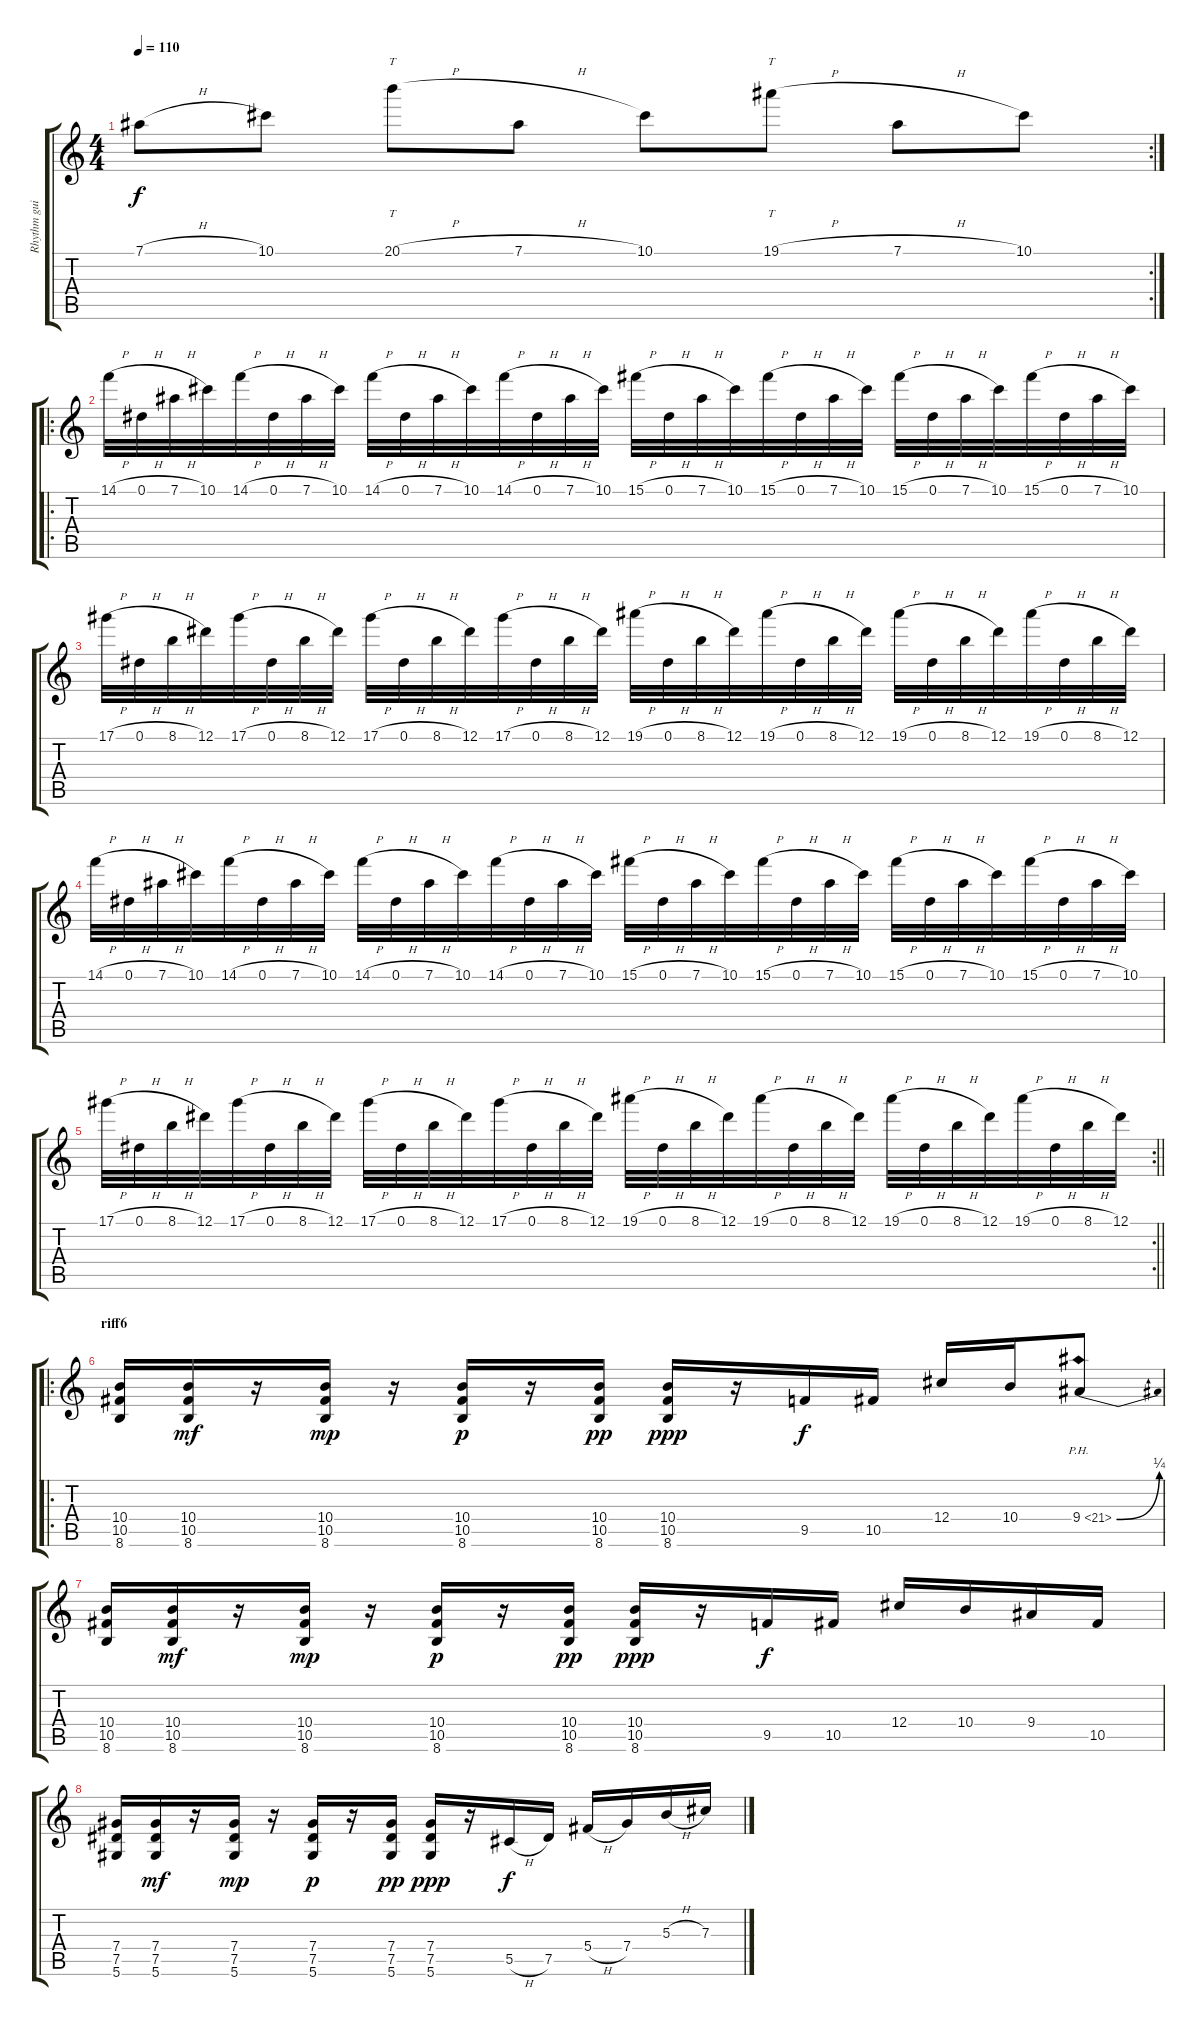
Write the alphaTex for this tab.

\track ("Rhythm guitar" "Rhythm gui") {instrument distortionguitar}
\staff {score tabs}
\tuning (Eb4 Bb3 Gb3 Db3 Ab2 Eb2) {hide}
\rc 2
\ts (4 4)
\tempo 110
\clef g2
\ks c
7.1{h}.8{dy f} 10.1.8 20.1{h}.8{tt} 7.1{h}.8 10.1.8 19.1{h}.8{tt} 7.1{h}.8 10.1.8 |
\ro
14.1{h}.32 0.1{h}.32 7.1{h}.32 10.1.32 14.1{h}.32 0.1{h}.32 7.1{h}.32 10.1.32 14.1{h}.32 0.1{h}.32 7.1{h}.32 10.1.32 14.1{h}.32 0.1{h}.32 7.1{h}.32 10.1.32 15.1{h}.32 0.1{h}.32 7.1{h}.32 10.1.32 15.1{h}.32 0.1{h}.32 7.1{h}.32 10.1.32 15.1{h}.32 0.1{h}.32 7.1{h}.32 10.1.32 15.1{h}.32 0.1{h}.32 7.1{h}.32 10.1.32 |
17.1{h}.32 0.1{h}.32 8.1{h}.32 12.1.32 17.1{h}.32 0.1{h}.32 8.1{h}.32 12.1.32 17.1{h}.32 0.1{h}.32 8.1{h}.32 12.1.32 17.1{h}.32 0.1{h}.32 8.1{h}.32 12.1.32 19.1{h}.32 0.1{h}.32 8.1{h}.32 12.1.32 19.1{h}.32 0.1{h}.32 8.1{h}.32 12.1.32 19.1{h}.32 0.1{h}.32 8.1{h}.32 12.1.32 19.1{h}.32 0.1{h}.32 8.1{h}.32 12.1.32 |
14.1{h}.32 0.1{h}.32 7.1{h}.32 10.1.32 14.1{h}.32 0.1{h}.32 7.1{h}.32 10.1.32 14.1{h}.32 0.1{h}.32 7.1{h}.32 10.1.32 14.1{h}.32 0.1{h}.32 7.1{h}.32 10.1.32 15.1{h}.32 0.1{h}.32 7.1{h}.32 10.1.32 15.1{h}.32 0.1{h}.32 7.1{h}.32 10.1.32 15.1{h}.32 0.1{h}.32 7.1{h}.32 10.1.32 15.1{h}.32 0.1{h}.32 7.1{h}.32 10.1.32 |
\rc 2
\barLineRight lightlight
17.1{h}.32 0.1{h}.32 8.1{h}.32 12.1.32 17.1{h}.32 0.1{h}.32 8.1{h}.32 12.1.32 17.1{h}.32 0.1{h}.32 8.1{h}.32 12.1.32 17.1{h}.32 0.1{h}.32 8.1{h}.32 12.1.32 19.1{h}.32 0.1{h}.32 8.1{h}.32 12.1.32 19.1{h}.32 0.1{h}.32 8.1{h}.32 12.1.32 19.1{h}.32 0.1{h}.32 8.1{h}.32 12.1.32 19.1{h}.32 0.1{h}.32 8.1{h}.32 12.1.32 |
\ro
\section ("" "riff6")
(10.4 10.5 8.6).16 (10.4 10.5 8.6).16{dy mf} r.16 (10.4 10.5 8.6).16{dy mp} r.16 (10.4 10.5 8.6).16{dy p} r.16 (10.4 10.5 8.6).16{dy pp} (10.4 10.5 8.6).16{dy ppp} r.16 9.5.16{dy f} 10.5.16 12.4.16 10.4.16 9.4{be (bend 0 0 60 1) ph 12}.8 |
(10.4 10.5 8.6).16 (10.4 10.5 8.6).16{dy mf} r.16 (10.4 10.5 8.6).16{dy mp} r.16 (10.4 10.5 8.6).16{dy p} r.16 (10.4 10.5 8.6).16{dy pp} (10.4 10.5 8.6).16{dy ppp} r.16 9.5.16{dy f} 10.5.16 12.4.16 10.4.16 9.4.16 10.5.16 |
(7.4 7.5 5.6).16 (7.4 7.5 5.6).16{dy mf} r.16 (7.4 7.5 5.6).16{dy mp} r.16 (7.4 7.5 5.6).16{dy p} r.16 (7.4 7.5 5.6).16{dy pp} (7.4 7.5 5.6).16{dy ppp} r.16 5.5{h}.16{dy f} 7.5.16 5.4{h}.16 7.4.16 5.3{h}.16 7.3.16
